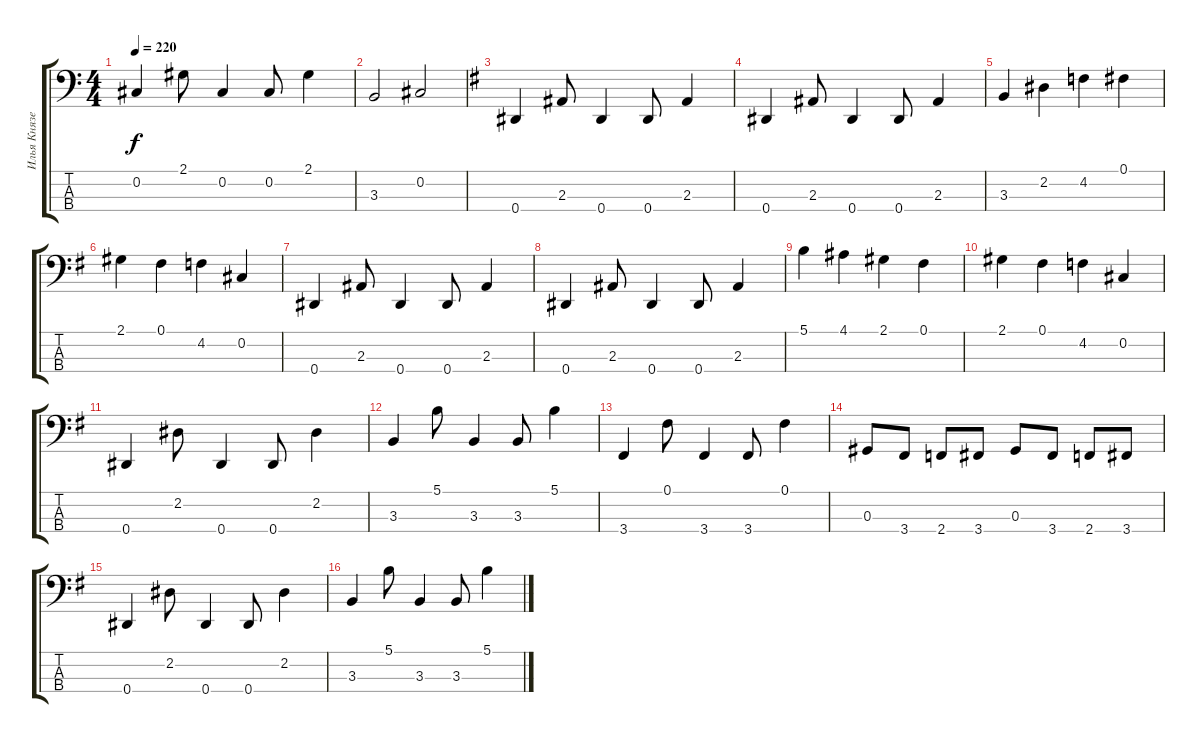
\track ("Илья Князев" "Илья Князе") {instrument electricbasspick}
\staff {score tabs}
\tuning (Gb2 Db2 Ab1 Eb1) {hide}
\ts (4 4)
\tempo 220
\clef f4
\ks c
0.2.4{dy f} 2.1.8 0.2.4 0.2.8 2.1.4 |
3.3.2 0.2.2 |
\ks g
0.4.4 2.3.8 0.4.4 0.4.8 2.3.4 |
0.4.4 2.3.8 0.4.4 0.4.8 2.3.4 |
3.3.4 2.2.4 4.2.4 0.1.4 |
2.1.4 0.1.4 4.2.4 0.2.4 |
0.4.4 2.3.8 0.4.4 0.4.8 2.3.4 |
0.4.4 2.3.8 0.4.4 0.4.8 2.3.4 |
5.1.4 4.1.4 2.1.4 0.1.4 |
2.1.4 0.1.4 4.2.4 0.2.4 |
0.4.4 2.2.8 0.4.4 0.4.8 2.2.4 |
3.3.4 5.1.8 3.3.4 3.3.8 5.1.4 |
3.4.4 0.1.8 3.4.4 3.4.8 0.1.4 |
0.3.8 3.4.8 2.4.8 3.4.8 0.3.8 3.4.8 2.4.8 3.4.8 |
0.4.4 2.2.8 0.4.4 0.4.8 2.2.4 |
3.3.4 5.1.8 3.3.4 3.3.8 5.1.4
